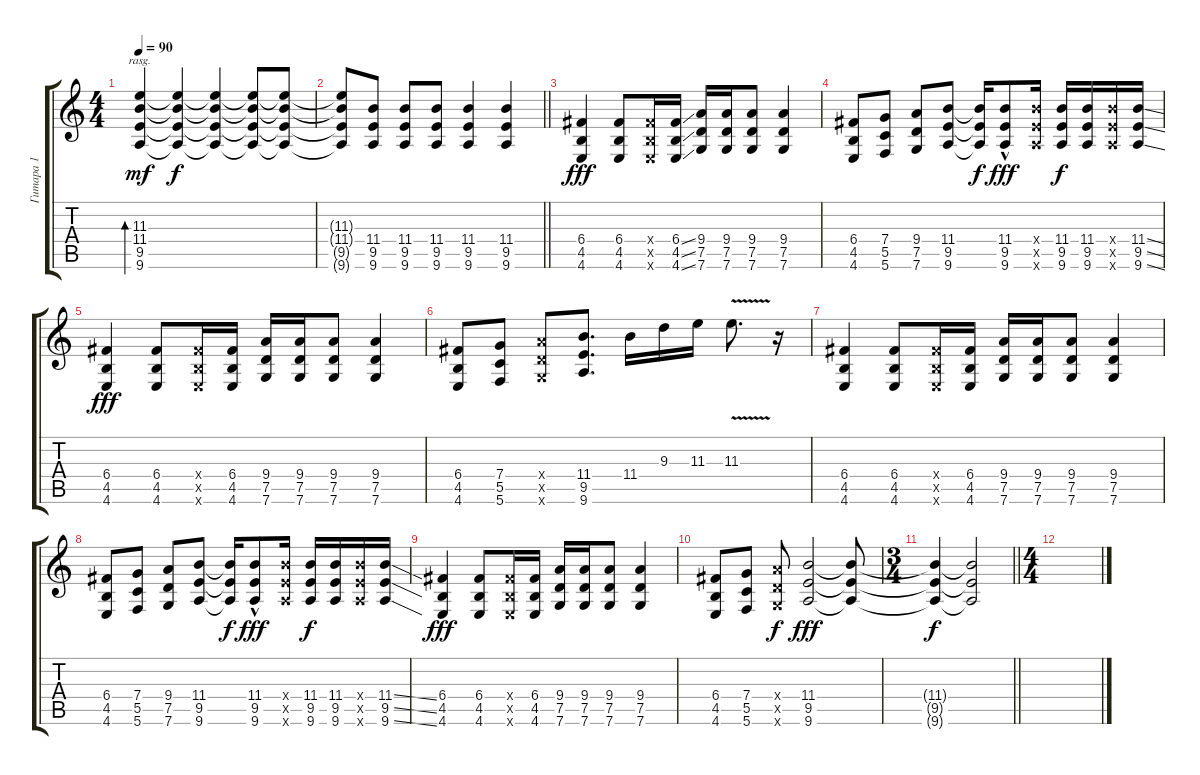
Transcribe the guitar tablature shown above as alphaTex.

\track ("Гитара 1" "Гитара 1") {instrument distortionguitar}
\staff {score tabs}
\tuning (D4 A3 F3 C3 G2 C2) {hide}
\ts (4 4)
\tempo 90
\clef g2
\ks c
(11.3 11.4 9.5 9.6).4{bd 240 rasg ii dy mf} (11.3{t} 11.4{t} 9.5{t} 9.6{t}).4{dy f} (11.3{t} 11.4{t} 9.5{t} 9.6{t}).4 (11.3{t} 11.4{t} 9.5{t} 9.6{t}).8 (11.3{t} 11.4{t} 9.5{t} 9.6{t}).8 |
\barLineRight lightlight
(11.3{t} 11.4{t} 9.5{t} 9.6{t}).8 (11.4 9.5 9.6).8{instrument distortionguitar} (11.4 9.5 9.6).8 (11.4 9.5 9.6).8 (11.4 9.5 9.6).4 (11.4 9.5 9.6).4 |
(6.4 4.5 4.6).4{dy fff} (6.4 4.5 4.6).8 (6.4{x} 4.5{x} 4.6{x}).16 (6.4{ss} 4.5{ss} 4.6{ss}).16 (9.4 7.5 7.6).16 (9.4 7.5 7.6).16 (9.4 7.5 7.6).8 (9.4 7.5 7.6).4 |
(6.4 4.5 4.6).8 (7.4 5.5 5.6).8 (9.4 7.5 7.6).8 (11.4 9.5 9.6).8 (11.4{t} 9.5{t} 9.6{t}).16{dy f} (11.4{hac} 9.5{hac} 9.6{hac}).8{dy fff} (11.4{x} 9.5{x} 9.6{x}).16 (11.4 9.5 9.6).16{dy f} (11.4 9.5 9.6).16 (11.4{x} 9.5{x} 9.6{x}).16 (11.4{ss} 9.5{ss} 9.6{ss}).16 |
(6.4 4.5 4.6).4{dy fff} (6.4 4.5 4.6).8 (6.4{x} 4.5{x} 4.6{x}).16 (6.4 4.5 4.6).16 (9.4 7.5 7.6).16 (9.4 7.5 7.6).16 (9.4 7.5 7.6).8 (9.4 7.5 7.6).4 |
(6.4 4.5 4.6).8 (7.4 5.5 5.6).8 (9.4{x} 7.5{x} 7.6{x}).8 (11.4 9.5 9.6).8{d} 11.4.16 9.3.16 11.3.16 11.3{v}.8{d} r.16 |
(6.4 4.5 4.6).4 (6.4 4.5 4.6).8 (6.4{x} 4.5{x} 4.6{x}).16 (6.4 4.5 4.6).16 (9.4 7.5 7.6).16 (9.4 7.5 7.6).16 (9.4 7.5 7.6).8 (9.4 7.5 7.6).4 |
(6.4 4.5 4.6).8 (7.4 5.5 5.6).8 (9.4 7.5 7.6).8 (11.4 9.5 9.6).8 (11.4{t} 9.5{t} 9.6{t}).16{dy f} (11.4{hac} 9.5{hac} 9.6{hac}).8{dy fff} (11.4{x} 9.5{x} 9.6{x}).16 (11.4 9.5 9.6).16{dy f} (11.4 9.5 9.6).16 (11.4{x} 9.5{x} 9.6{x}).16 (11.4{ss} 9.5{ss} 9.6{ss}).16 |
(6.4 4.5 4.6).4{dy fff} (6.4 4.5 4.6).8 (6.4{x} 4.5{x} 4.6{x}).16 (6.4 4.5 4.6).16 (9.4 7.5 7.6).16 (9.4 7.5 7.6).16 (9.4 7.5 7.6).8 (9.4 7.5 7.6).4 |
(6.4 4.5 4.6).8 (7.4 5.5 5.6).8 (9.4{x} 7.5{x} 7.6{x}).8{dy f} (11.4 9.5 9.6).2{dy fff} (11.4{t} 9.5{t} 9.6{t}).8 |
\ts (3 4)
\barLineRight lightlight
(11.4{t} 9.5{t} 9.6{t}).4{dy f} (11.4{t} 9.5{t} 9.6{t}).2{volume 7} |
\ts (4 4)
